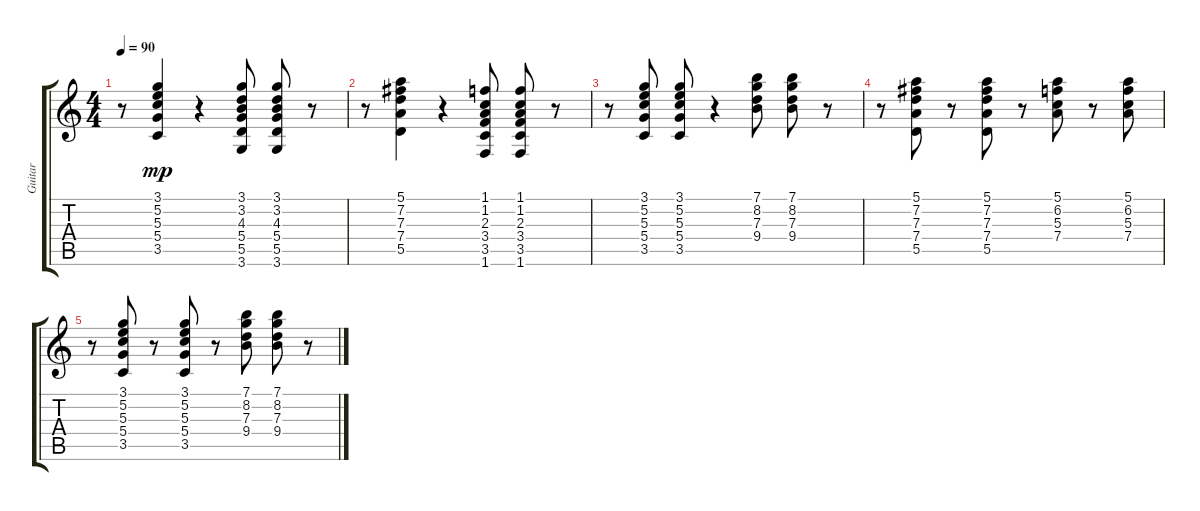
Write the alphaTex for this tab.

\track ("Guitar" "Guitar") {instrument electricguitarmuted}
\staff {score tabs}
\tuning (E4 B3 G3 D3 A2 E2) {hide}
\ts (4 4)
\tempo 90
\clef g2
\ks c
r.8{dy mp} (3.1 5.2 5.3 5.4 3.5).4 r.4 (3.1 3.2 4.3 5.4 5.5 3.6).8 (3.1 3.2 4.3 5.4 5.5 3.6).8 r.8 |
r.8 (5.1 7.2 7.3 7.4 5.5).4 r.4 (1.1 1.2 2.3 3.4 3.5 1.6).8 (1.1 1.2 2.3 3.4 3.5 1.6).8 r.8 |
r.8 (3.1 5.2 5.3 5.4 3.5).8 (3.1 5.2 5.3 5.4 3.5).8 r.4 (7.1 8.2 7.3 9.4).8 (7.1 8.2 7.3 9.4).8 r.8 |
r.8 (5.1 7.2 7.3 7.4 5.5).8 r.8 (5.1 7.2 7.3 7.4 5.5).8 r.8 (5.1 6.2 5.3 7.4).8 r.8 (5.1 6.2 5.3 7.4).8 |
r.8 (3.1 5.2 5.3 5.4 3.5).8 r.8 (3.1 5.2 5.3 5.4 3.5).8 r.8 (7.1 8.2 7.3 9.4).8 (7.1 8.2 7.3 9.4).8 r.8
